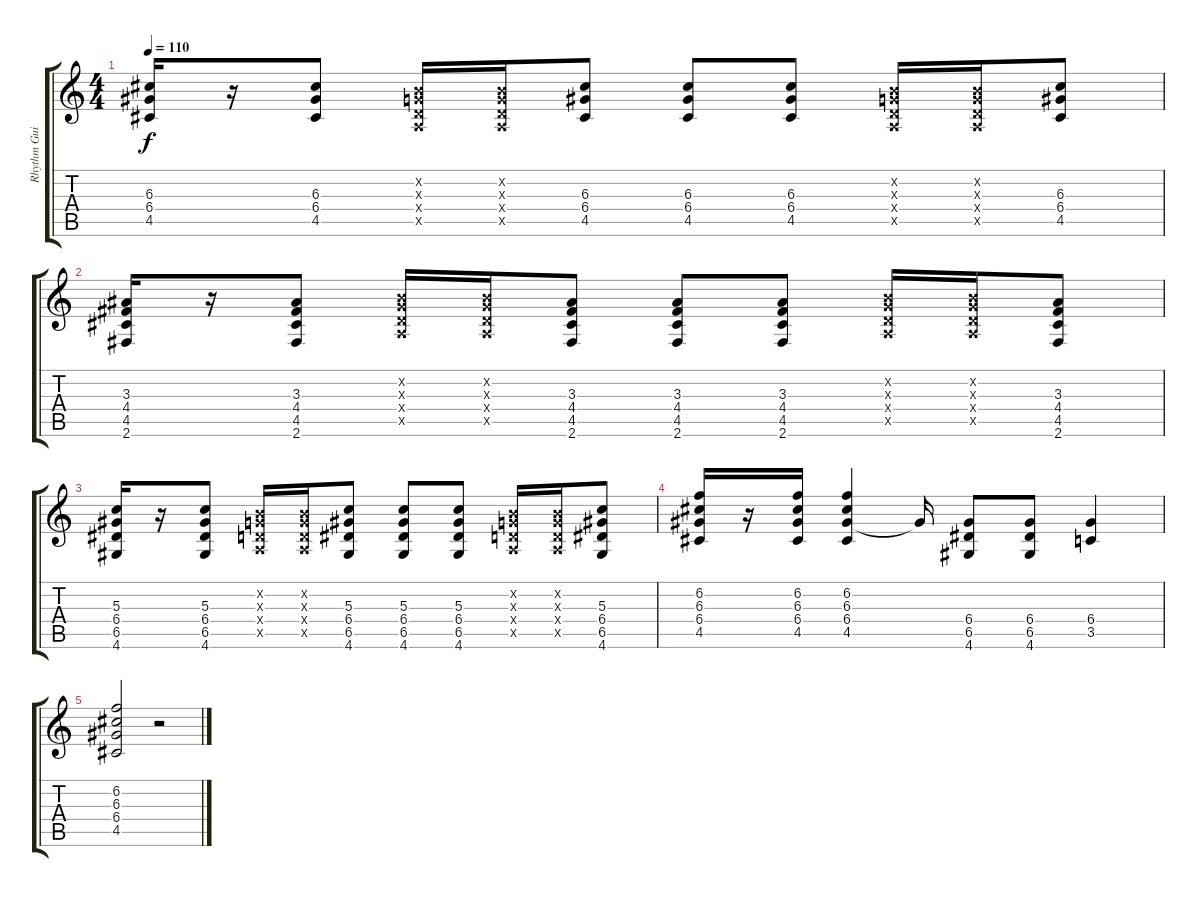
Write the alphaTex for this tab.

\track ("Rhythm Guitar" "Rhythm Gui") {instrument electricguitarjazz}
\staff {score tabs}
\tuning (E4 B3 G3 D3 A2 E2) {hide}
\ts (4 4)
\tempo 110
\clef g2
\ks c
(6.3 6.4 4.5).16{dy f} r.16 (6.3 6.4 4.5).8 (0.2{x} 0.3{x} 0.4{x} 0.5{x}).16 (0.2{x} 0.3{x} 0.4{x} 0.5{x}).16 (6.3 6.4 4.5).8 (6.3 6.4 4.5).8 (6.3 6.4 4.5).8 (0.2{x} 0.3{x} 0.4{x} 0.5{x}).16 (0.2{x} 0.3{x} 0.4{x} 0.5{x}).16 (6.3 6.4 4.5).8 |
(3.3 4.4 4.5 2.6).16 r.16 (3.3 4.4 4.5 2.6).8 (0.2{x} 0.3{x} 0.4{x} 0.5{x}).16 (0.2{x} 0.3{x} 0.4{x} 0.5{x}).16 (3.3 4.4 4.5 2.6).8 (3.3 4.4 4.5 2.6).8 (3.3 4.4 4.5 2.6).8 (0.2{x} 0.3{x} 0.4{x} 0.5{x}).16 (0.2{x} 0.3{x} 0.4{x} 0.5{x}).16 (3.3 4.4 4.5 2.6).8 |
(5.3 6.4 6.5 4.6).16 r.16 (5.3 6.4 6.5 4.6).8 (0.2{x} 0.3{x} 0.4{x} 0.5{x}).16 (0.2{x} 0.3{x} 0.4{x} 0.5{x}).16 (5.3 6.4 6.5 4.6).8 (5.3 6.4 6.5 4.6).8 (5.3 6.4 6.5 4.6).8 (0.2{x} 0.3{x} 0.4{x} 0.5{x}).16 (0.2{x} 0.3{x} 0.4{x} 0.5{x}).16 (5.3 6.4 6.5 4.6).8 |
(6.2 6.3 6.4 4.5).16 r.16 (6.2 6.3 6.4 4.5).16 (6.2 6.3 6.4 4.5).4 6.4{t}.16 (6.4 6.5 4.6).8 (6.4 6.5 4.6).8 (6.4 3.5).4 |
(6.2 6.3 6.4 4.5).2 r.2
